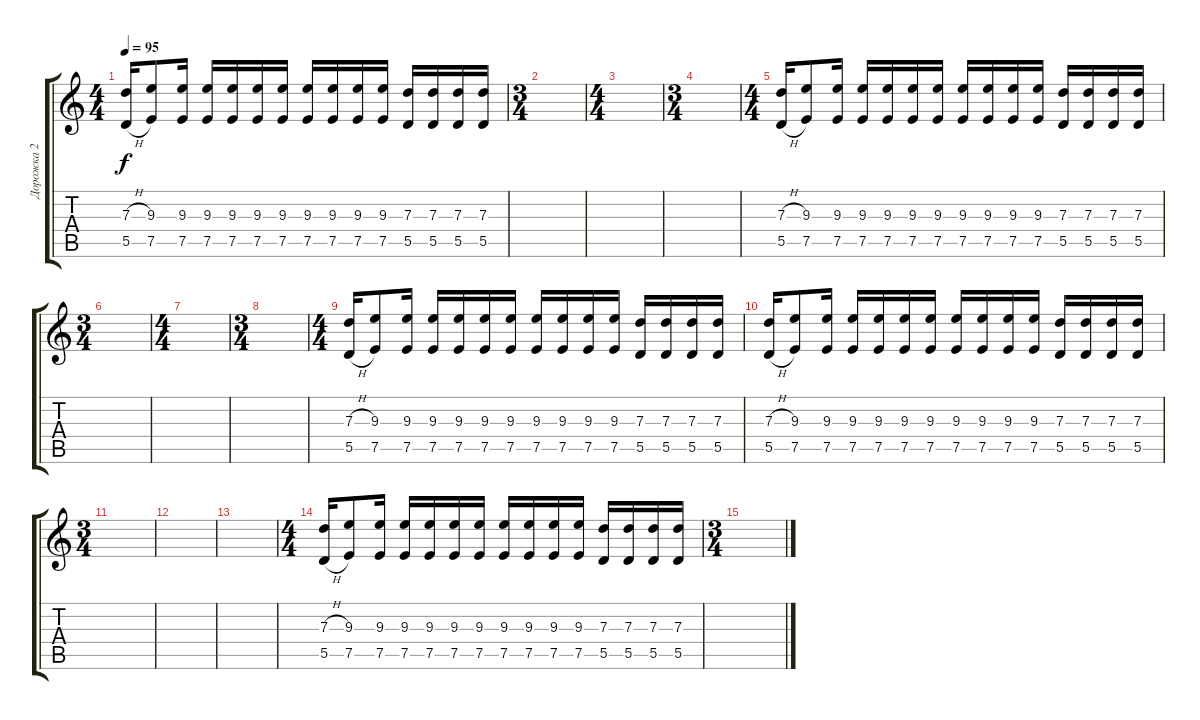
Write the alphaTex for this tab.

\track ("Дорожка 2" "Дорожка 2") {instrument distortionguitar}
\staff {score tabs}
\tuning (E4 B3 G3 D3 A2 E2) {hide}
\ts (4 4)
\tempo 95
\clef g2
\ks c
(7.3{h} 5.5{h}).16{dy f} (9.3 7.5).8 (9.3 7.5).16 (9.3 7.5).16 (9.3 7.5).16 (9.3 7.5).16 (9.3 7.5).16 (9.3 7.5).16 (9.3 7.5).16 (9.3 7.5).16 (9.3 7.5).16 (7.3 5.5).16 (7.3 5.5).16 (7.3 5.5).16 (7.3 5.5).16 |
\ts (3 4)
|
\ts (4 4)
|
\ts (3 4)
|
\ts (4 4)
(7.3{h} 5.5{h}).16 (9.3 7.5).8 (9.3 7.5).16 (9.3 7.5).16 (9.3 7.5).16 (9.3 7.5).16 (9.3 7.5).16 (9.3 7.5).16 (9.3 7.5).16 (9.3 7.5).16 (9.3 7.5).16 (7.3 5.5).16 (7.3 5.5).16 (7.3 5.5).16 (7.3 5.5).16 |
\ts (3 4)
|
\ts (4 4)
|
\ts (3 4)
|
\ts (4 4)
(7.3{h} 5.5{h}).16 (9.3 7.5).8 (9.3 7.5).16 (9.3 7.5).16 (9.3 7.5).16 (9.3 7.5).16 (9.3 7.5).16 (9.3 7.5).16 (9.3 7.5).16 (9.3 7.5).16 (9.3 7.5).16 (7.3 5.5).16 (7.3 5.5).16 (7.3 5.5).16 (7.3 5.5).16 |
(7.3{h} 5.5{h}).16 (9.3 7.5).8 (9.3 7.5).16 (9.3 7.5).16 (9.3 7.5).16 (9.3 7.5).16 (9.3 7.5).16 (9.3 7.5).16 (9.3 7.5).16 (9.3 7.5).16 (9.3 7.5).16 (7.3 5.5).16 (7.3 5.5).16 (7.3 5.5).16 (7.3 5.5).16 |
\ts (3 4)
|
|
|
\ts (4 4)
(7.3{h} 5.5{h}).16 (9.3 7.5).8 (9.3 7.5).16 (9.3 7.5).16 (9.3 7.5).16 (9.3 7.5).16 (9.3 7.5).16 (9.3 7.5).16 (9.3 7.5).16 (9.3 7.5).16 (9.3 7.5).16 (7.3 5.5).16 (7.3 5.5).16 (7.3 5.5).16 (7.3 5.5).16 |
\ts (3 4)
